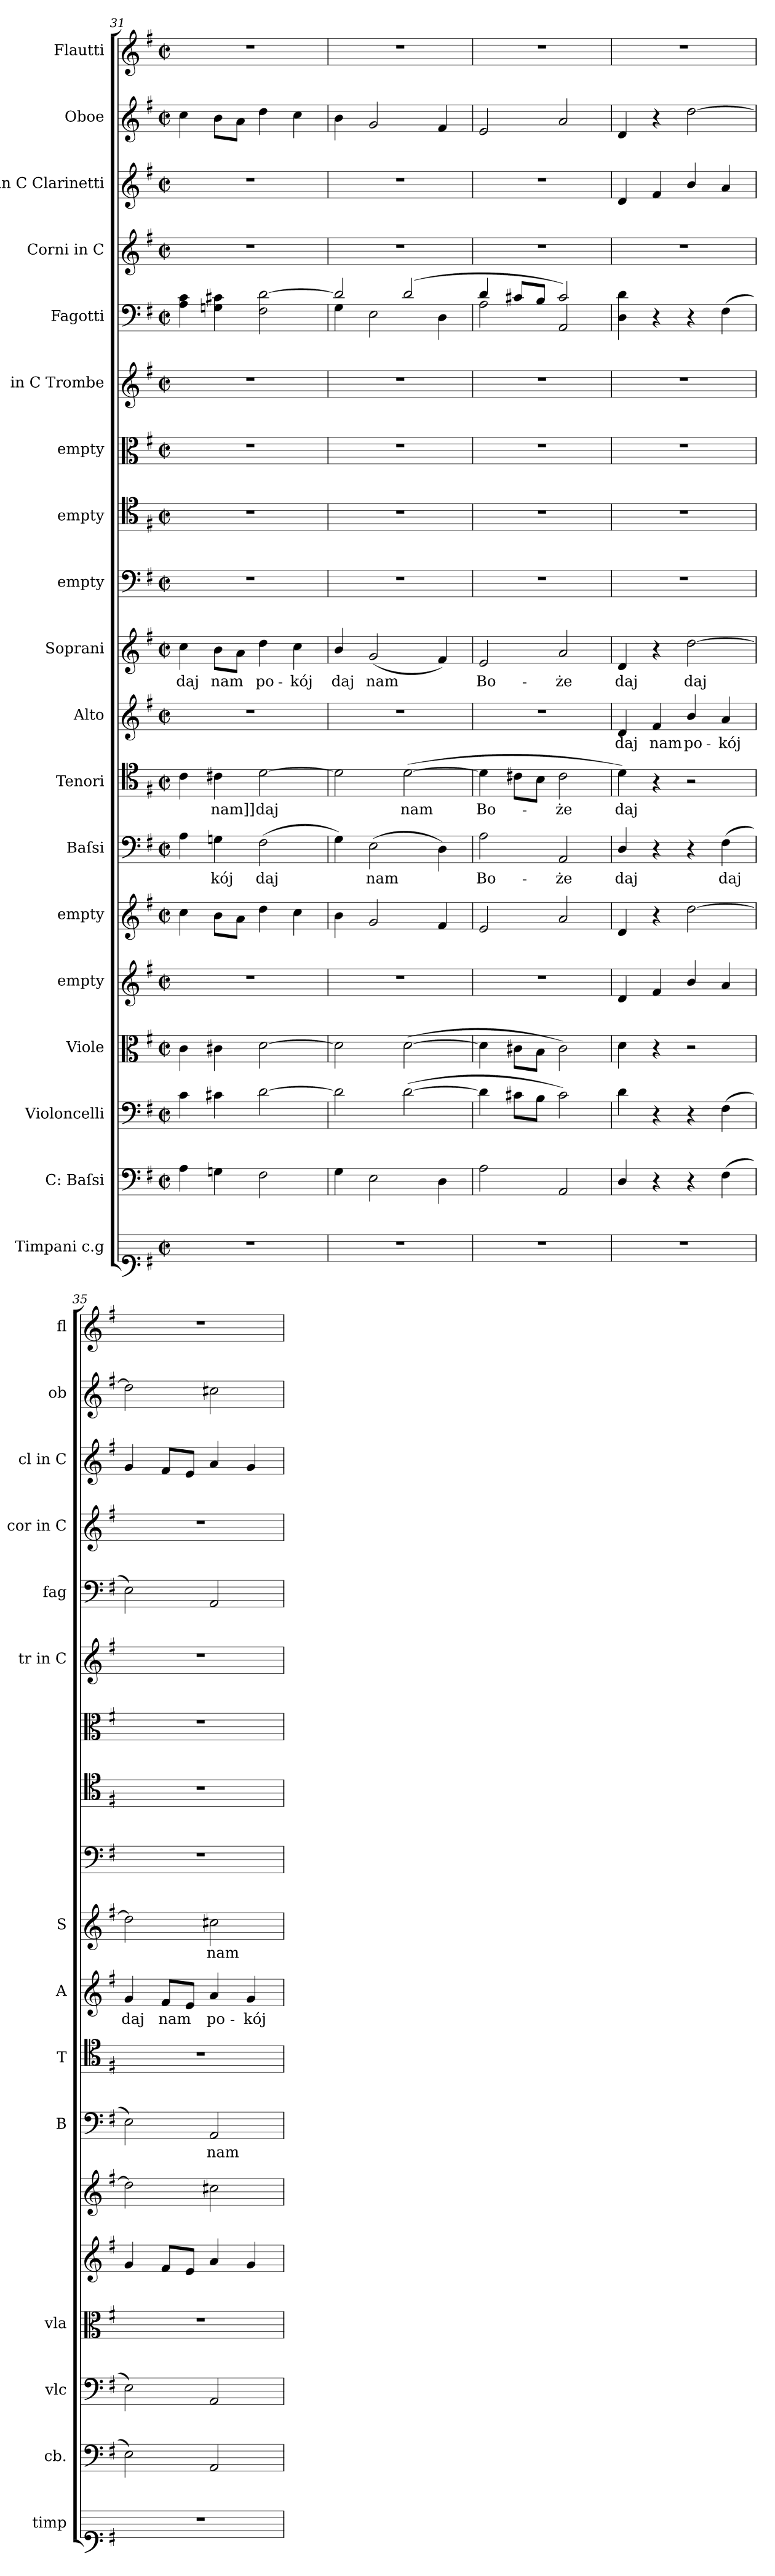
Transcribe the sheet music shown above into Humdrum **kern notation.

**kern	**kern	**kern	**kern	**kern	**kern	**kern	**text	**kern	**text	**kern	**text	**kern	**text	**kern	**kern	**kern	**kern	**kern	**kern	**kern	**kern	**kern
*part19	*part18	*part17	*part16	*part15	*part14	*part13	*part13	*part12	*part12	*part11	*part11	*part10	*part10	*part9	*part8	*part7	*part6	*part5	*part4	*part3	*part2	*part1
*staff19	*staff18	*staff17	*staff16	*staff15	*staff14	*staff13	*staff13	*staff12	*staff12	*staff11	*staff11	*staff10	*staff10	*staff9	*staff8	*staff7	*staff6	*staff5	*staff4	*staff3	*staff2	*staff1
*I"Timpani c.g	*I"C: Baſsi	*I"Violoncelli	*I"Viole	*I"empty	*I"empty	*I"Baſsi	*	*I"Tenori	*	*I"Alto	*	*I"Soprani	*	*I"empty	*I"empty	*I"empty	*I"in C Trombe	*I"Fagotti	*I"Corni in C	*I"in C Clarinetti	*I"Oboe	*I"Flautti
*I'timp	*I'cb.	*I'vlc	*I'vla	*	*	*I'B	*	*I'T	*	*I'A	*	*I'S	*	*	*	*	*I'tr in C	*I'fag	*I'cor in C	*I'cl in C	*I'ob	*I'fl
*clefF1	*clefF4	*clefF4	*clefC3	*clefG2	*clefG2	*clefF4	*	*clefC4	*	*clefG2	*	*clefG2	*	*clefF4	*clefC4	*clefC3	*clefG2	*clefF4	*clefG2	*clefG2	*clefG2	*clefG2
*k[f#]	*k[f#]	*k[f#]	*k[f#]	*k[f#]	*k[f#]	*k[f#]	*	*k[f#]	*	*k[f#]	*	*k[f#]	*	*k[f#]	*k[f#]	*k[f#]	*k[f#]	*k[f#]	*k[f#]	*k[f#]	*k[f#]	*k[f#]
*G:	*G:	*G:	*G:	*G:	*G:	*G:	*	*G:	*	*G:	*	*G:	*	*G:	*G:	*G:	*G:	*G:	*G:	*G:	*G:	*G:
*M2/2	*M2/2	*M2/2	*M2/2	*M2/2	*M2/2	*M2/2	*	*M2/2	*	*M2/2	*	*M2/2	*	*M2/2	*M2/2	*M2/2	*M2/2	*M2/2	*M2/2	*M2/2	*M2/2	*M2/2
*met(c|)	*met(c|)	*met(c|)	*met(c|)	*met(c|)	*met(c|)	*met(c|)	*	*met(c|)	*	*met(c|)	*	*met(c|)	*	*met(c|)	*met(c|)	*met(c|)	*met(c|)	*met(c|)	*met(c|)	*met(c|)	*met(c|)	*met(c|)
=31	=31	=31	=31	=31	=31	=31	=31	=31	=31	=31	=31	=31	=31	=31	=31	=31	=31	=31	=31	=31	=31	=31
1r	4A\	4c\	4c\	1r	4cc\	4A\	.	4c\	.	1r	.	4cc\	daj	1r	1r	1r	1r	4A\ 4c\	1r	1r	4cc\	1r
.	4Gn\	4c#X\	4c#X\	.	8b\L	4Gn\	-kój	4c#X\	nam]]	.	.	8b\L	nam	.	.	.	.	4Gn\ 4c#X\	.	.	8b\L	.
.	.	.	.	.	8a\J	.	.	.	.	.	.	8a\J	.	.	.	.	.	.	.	.	8a\J	.
.	2F#\	[2d\	[2d\	.	4dd\	(2F#\	daj	[2d\	daj	.	.	4dd\	po-	.	.	.	.	2F#\ [2d\	.	.	4dd\	.
.	.	.	.	.	4cc\	.	.	.	.	.	.	4cc\	-kój	.	.	.	.	.	.	.	4cc\	.
=32	=32	=32	=32	=32	=32	=32	=32	=32	=32	=32	=32	=32	=32	=32	=32	=32	=32	=32	=32	=32	=32	=32
*	*	*	*	*	*	*	*	*	*	*	*	*	*	*	*	*	*	*^	*	*	*	*
1r	4G\	2d\]	2d\]	1r	4b\	4G\)	.	2d\]	.	1r	.	4b/	daj	1r	1r	1r	1r	2d/]	4G\	1r	1r	4b\	1r
.	2E\	.	.	.	2g/	(2E\	nam	.	.	.	.	(>2g/	nam	.	.	.	.	.	2E\	.	.	2g/	.
.	.	([2d\	([2d\	.	.	.	.	([2d\	nam	.	.	.	.	.	.	.	.	(2d/	.	.	.	.	.
.	4D\	.	.	.	4f#/	4D\)	.	.	.	.	.	4f#/)	.	.	.	.	.	.	4D\	.	.	4f#/	.
=33	=33	=33	=33	=33	=33	=33	=33	=33	=33	=33	=33	=33	=33	=33	=33	=33	=33	=33	=33	=33	=33	=33	=33
1r	2A\	4d\]	4d\]	1r	2e/	2A\	Bo-	4d\]	Bo-	1r	.	2e/	Bo-	1r	1r	1r	1r	4d/	2A\	1r	1r	2e/	1r
.	.	8c#X\L	8c#X\L	.	.	.	.	8c#X\L	.	.	.	.	.	.	.	.	.	8c#X/L	.	.	.	.	.
.	.	8B\J	8B\J	.	.	.	.	8B\J	.	.	.	.	.	.	.	.	.	8B/J	.	.	.	.	.
.	2AA/	2c#\)	2c#\)	.	2a/	2AA/	-że	2c#\	-że	.	.	2a/	-że	.	.	.	.	2c#/)	2AA/	.	.	2a/	.
*	*	*	*	*	*	*	*	*	*	*	*	*	*	*	*	*	*	*v	*v	*	*	*	*
=34	=34	=34	=34	=34	=34	=34	=34	=34	=34	=34	=34	=34	=34	=34	=34	=34	=34	=34	=34	=34	=34	=34
1r	4D/	4d\	4d\	4d/	4d/	4D/	daj	4d\)	daj	4d/	daj	4d/	daj	1r	1r	1r	1r	4D\ 4d\	1r	4d/	4d/	1r
.	4r	4r	4r	4f#/	4r	4r	.	4r	.	4f#/	nam	4r	.	.	.	.	.	4r	.	4f#/	4r	.
.	4r	4r	2r	4b/	[2dd\	4r	.	2r	.	4b/	po-	[2dd\	daj	.	.	.	.	4r	.	4b/	[2dd\	.
.	(4F#\	(4F#\	.	4a/	.	(4F#\	daj	.	.	4a/	-kój	.	.	.	.	.	.	(4F#\	.	4a/	.	.
=35	=35	=35	=35	=35	=35	=35	=35	=35	=35	=35	=35	=35	=35	=35	=35	=35	=35	=35	=35	=35	=35	=35
1r	2E\)	2E\)	1r	4g/	2dd\]	2E\)	.	1r	.	4g/	daj	2dd\]	.	1r	1r	1r	1r	2E\)	1r	4g/	2dd\]	1r
.	.	.	.	8f#/L	.	.	.	.	.	8f#/L	nam	.	.	.	.	.	.	.	.	8f#/L	.	.
.	.	.	.	8e/J	.	.	.	.	.	8e/J	.	.	.	.	.	.	.	.	.	8e/J	.	.
.	2AA/	2AA/	.	4a/	2cc#X\	2AA/	nam	.	.	4a/	po-	2cc#X\	nam	.	.	.	.	2AA/	.	4a/	2cc#X\	.
.	.	.	.	4g/	.	.	.	.	.	4g/	-kój	.	.	.	.	.	.	.	.	4g/	.	.
=	=	=	=	=	=	=	=	=	=	=	=	=	=	=	=	=	=	=	=	=	=	=
*-	*-	*-	*-	*-	*-	*-	*-	*-	*-	*-	*-	*-	*-	*-	*-	*-	*-	*-	*-	*-	*-	*-
